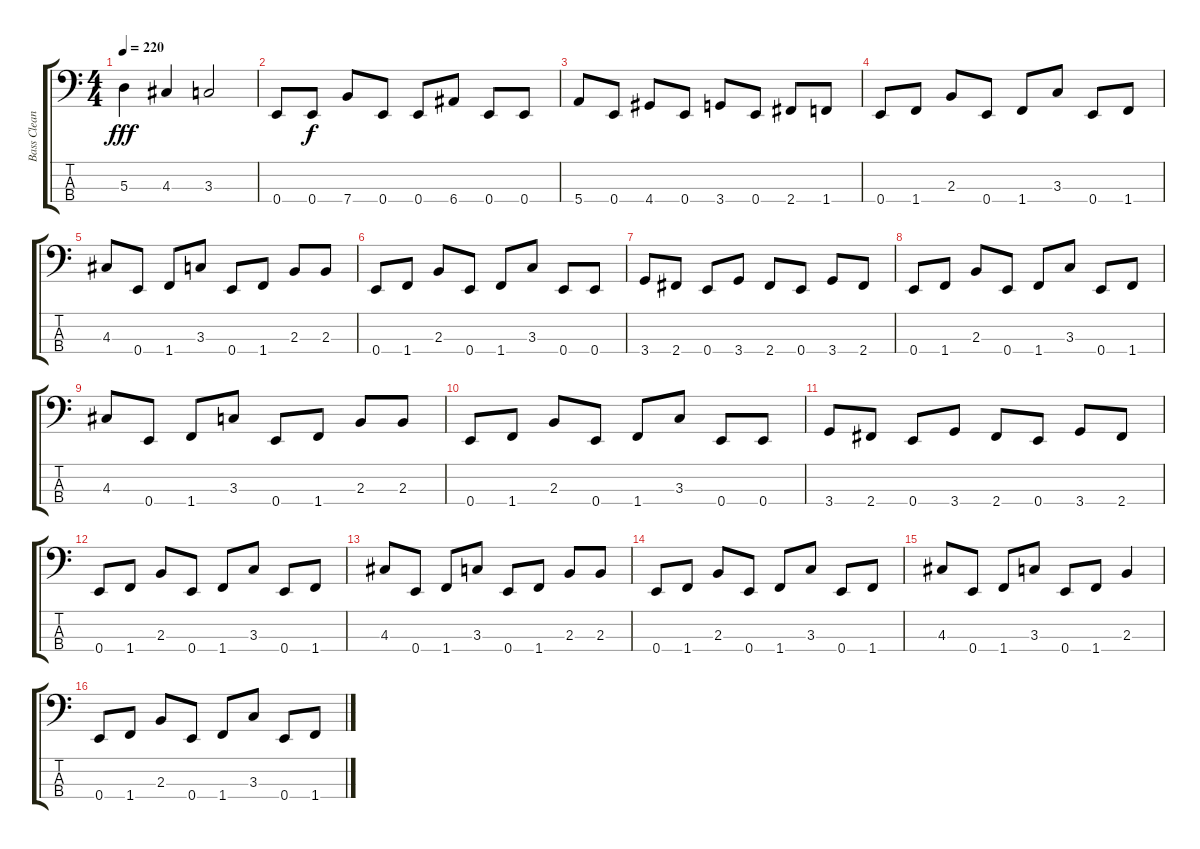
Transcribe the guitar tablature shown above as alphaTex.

\track ("Bass Clean OK!" "Bass Clean") {instrument electricbassfinger}
\staff {score tabs}
\tuning (G2 D2 A1 E1) {hide}
\ts (4 4)
\tempo 220
\clef f4
\ks c
5.3.4{dy fff} 4.3.4 3.3.2 |
0.4.8 0.4.8{dy f} 7.4.8 0.4.8 0.4.8 6.4.8 0.4.8 0.4.8 |
5.4.8 0.4.8 4.4.8 0.4.8 3.4.8 0.4.8 2.4.8 1.4.8 |
0.4.8 1.4.8 2.3.8 0.4.8 1.4.8 3.3.8 0.4.8 1.4.8 |
4.3.8 0.4.8 1.4.8 3.3.8 0.4.8 1.4.8 2.3.8 2.3.8 |
0.4.8 1.4.8 2.3.8 0.4.8 1.4.8 3.3.8 0.4.8 0.4.8 |
3.4.8 2.4.8 0.4.8 3.4.8 2.4.8 0.4.8 3.4.8 2.4.8 |
0.4.8 1.4.8 2.3.8 0.4.8 1.4.8 3.3.8 0.4.8 1.4.8 |
4.3.8 0.4.8 1.4.8 3.3.8 0.4.8 1.4.8 2.3.8 2.3.8 |
0.4.8 1.4.8 2.3.8 0.4.8 1.4.8 3.3.8 0.4.8 0.4.8 |
3.4.8 2.4.8 0.4.8 3.4.8 2.4.8 0.4.8 3.4.8 2.4.8 |
0.4.8 1.4.8 2.3.8 0.4.8 1.4.8 3.3.8 0.4.8 1.4.8 |
4.3.8 0.4.8 1.4.8 3.3.8 0.4.8 1.4.8 2.3.8 2.3.8 |
0.4.8 1.4.8 2.3.8 0.4.8 1.4.8 3.3.8 0.4.8 1.4.8 |
4.3.8 0.4.8 1.4.8 3.3.8 0.4.8 1.4.8 2.3.4 |
0.4.8 1.4.8 2.3.8 0.4.8 1.4.8 3.3.8 0.4.8 1.4.8
